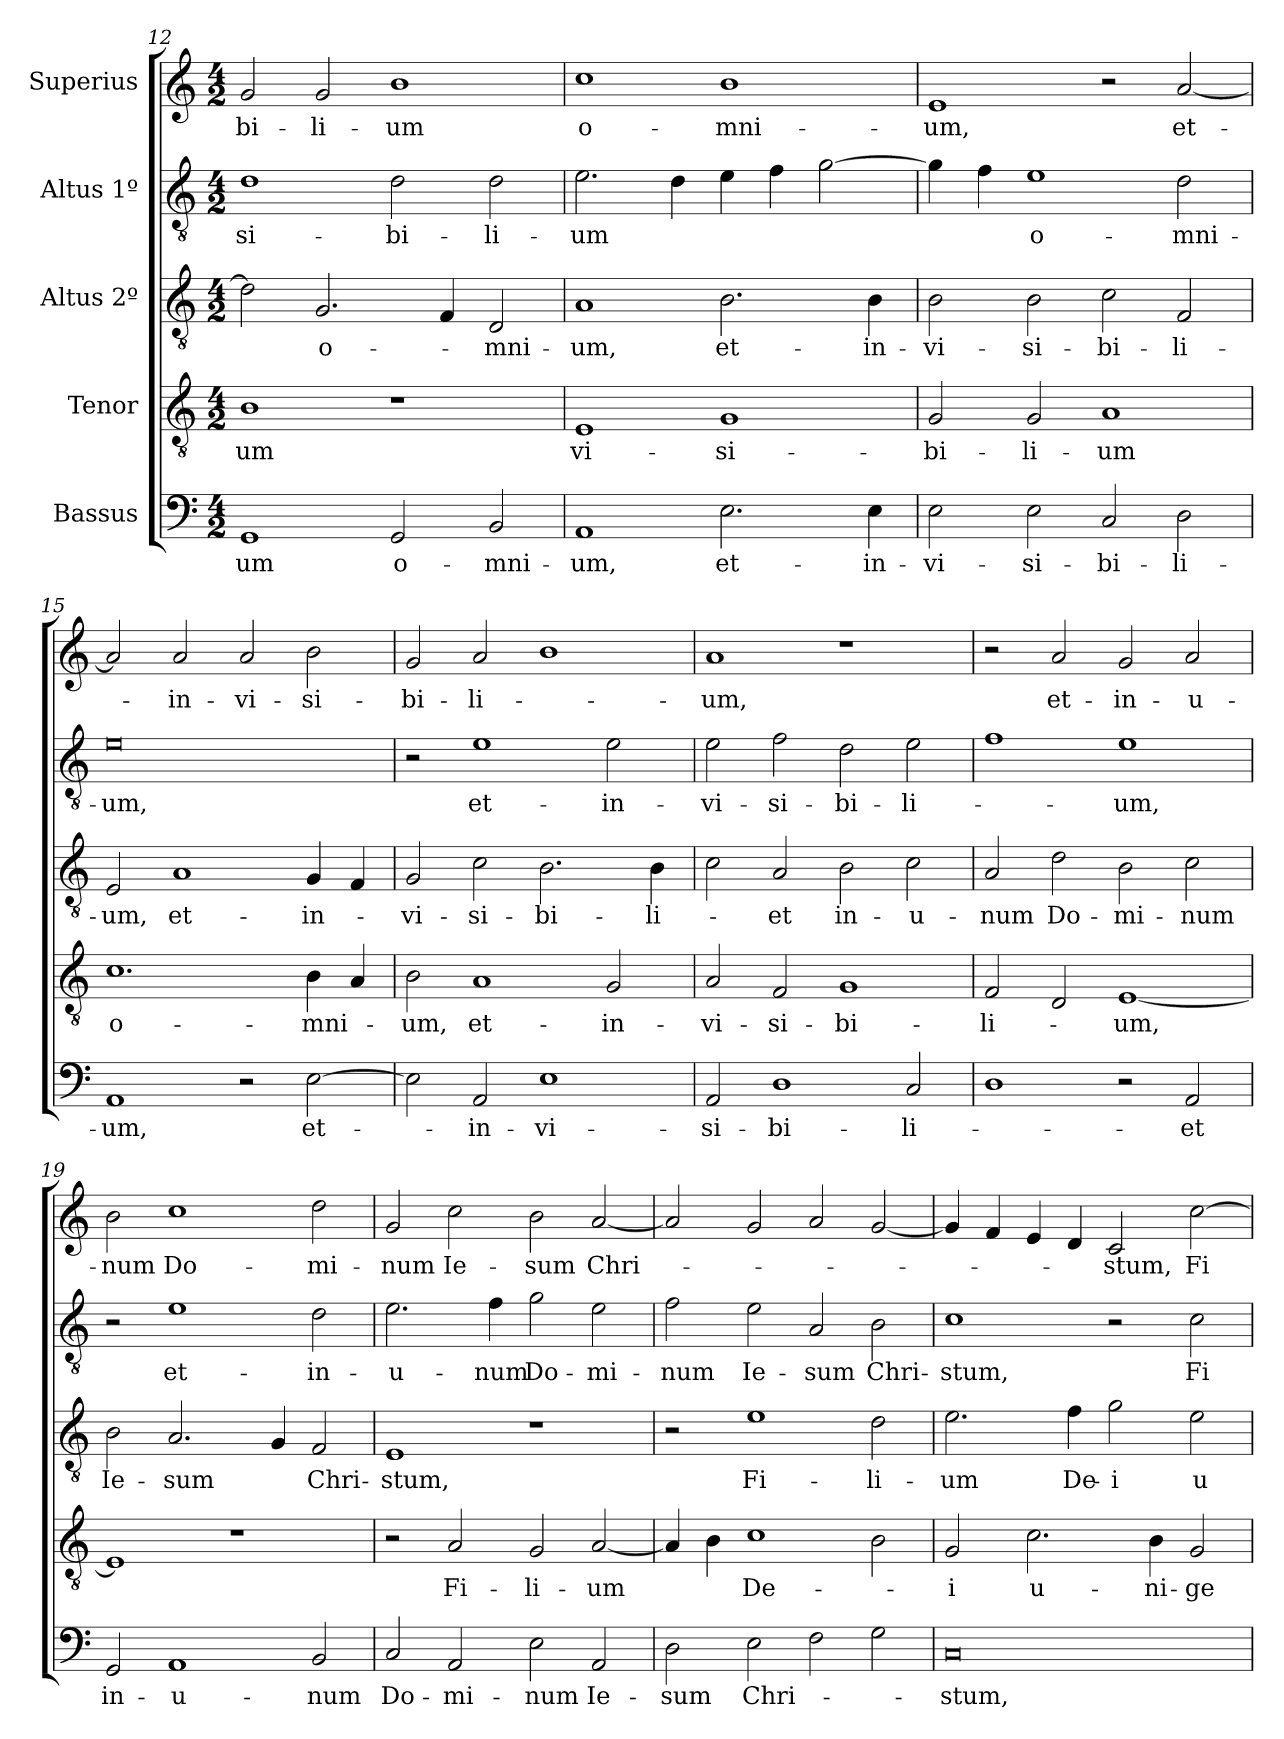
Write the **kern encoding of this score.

**kern	**text	**kern	**text	**kern	**text	**kern	**text	**kern	**text
*part5	*part5	*part4	*part4	*part3	*part3	*part2	*part2	*part1	*part1
*staff5	*staff5	*staff4	*staff4	*staff3	*staff3	*staff2	*staff2	*staff1	*staff1
*I"Bassus	*	*I"Tenor	*	*I"Altus 2º	*	*I"Altus 1º	*	*I"Superius	*
*clefF4	*	*clefGv2	*	*clefGv2	*	*clefGv2	*	*clefG2	*
*k[]	*	*k[]	*	*k[]	*	*k[]	*	*k[]	*
*M4/2	*	*M4/2	*	*M4/2	*	*M4/2	*	*M4/2	*
=12	=12	=12	=12	=12	=12	=12	=12	=12	=12
1GG/	-um	1B\	-um	2d\]	.	1d\	-si-	2g/	-bi-
.	.	.	.	2.G/	o-	.	.	2g/	-li-
2GG/	o-	1r	.	.	.	2d\	-bi-	1b\	-um
.	.	.	.	4F/	.	.	.	.	.
2BB/	-mni-	.	.	2D/	-mni-	2d\	-li-	.	.
=13	=13	=13	=13	=13	=13	=13	=13	=13	=13
1AA/	-um,	1E/	vi-	1A/	-um,	2.e\	-um	1cc\	o-
.	.	.	.	.	.	4d\	.	.	.
2.E\	et-	1G/	-si-	2.B\	et-	4e\	.	1b\	-mni-
.	.	.	.	.	.	4f\	.	.	.
.	.	.	.	.	.	[2g\	.	.	.
4E\	in-	.	.	4B\	in-	.	.	.	.
=14	=14	=14	=14	=14	=14	=14	=14	=14	=14
2E\	-vi-	2G/	-bi-	2B\	-vi-	4g\]	.	1e/	-um,
.	.	.	.	.	.	4f\	.	.	.
2E\	-si-	2G/	-li-	2B\	-si-	1e\	o-	.	.
2C/	-bi-	1A/	-um	2c\	-bi-	.	.	2r	.
2D\	-li-	.	.	2F/	-li-	2d\	-mni-	[2a/	et-
=15	=15	=15	=15	=15	=15	=15	=15	=15	=15
1AA/	-um,	1.c\	o-	2E/	-um,	0e\	-um,	2a/]	.
.	.	.	.	1A/	et-	.	.	2a/	in-
2r	.	.	.	.	.	.	.	2a/	-vi-
[2E\	et-	4B\	-mni-	4G/	in-	.	.	2b\	-si-
.	.	4A/	.	4F/	.	.	.	.	.
=16	=16	=16	=16	=16	=16	=16	=16	=16	=16
2E\]	.	2B\	-um,	2G/	-vi-	2r	.	2g/	-bi-
2AA/	in-	1A/	et-	2c\	-si-	1e\	et-	2a/	-li-
1E\	-vi-	.	.	2.B\	-bi-	.	.	1b\	.
.	.	2G/	in-	.	.	2e\	in-	.	.
.	.	.	.	4B\	-li-	.	.	.	.
=17	=17	=17	=17	=17	=17	=17	=17	=17	=17
2AA/	-si-	2A/	-vi-	2c\	.	2e\	-vi-	1a/	-um,
1D\	-bi-	2F/	-si-	2A/	-et	2f\	-si-	.	.
.	.	1G/	-bi-	2B\	in-	2d\	-bi-	1r	.
2C/	-li-	.	.	2c\	u-	2e\	-li-	.	.
=18	=18	=18	=18	=18	=18	=18	=18	=18	=18
1D\	.	2F/	-li-	2A/	-num	1f\	.	2r	.
.	.	2D/	.	2d\	Do-	.	.	2a/	et-
2r	.	[1E/	-um,	2B\	-mi-	1e\	-um,	2g/	in-
2AA/	-et	.	.	2c\	-num	.	.	2a/	u-
=19	=19	=19	=19	=19	=19	=19	=19	=19	=19
2GG/	in-	1E/]	.	2B\	Ie-	2r	.	2b\	-num
1AA/	u-	.	.	2.A/	-sum	1e\	et-	1cc\	Do-
.	.	1r	.	.	.	.	.	.	.
.	.	.	.	4G/	.	.	.	.	.
2BB/	-num	.	.	2F/	Chri-	2d\	in-	2dd\	-mi-
=20	=20	=20	=20	=20	=20	=20	=20	=20	=20
2C/	Do-	2r	.	1E/	-stum,	2.e\	u-	2g/	-num
2AA/	-mi-	2A/	Fi-	.	.	.	.	2cc\	Ie-
.	.	.	.	.	.	4f\	-num	.	.
2E\	-num	2G/	-li-	1r	.	2g\	Do-	2b\	-sum
2AA/	Ie-	[2A/	-um	.	.	2e\	-mi-	[2a/	Chri-
=21	=21	=21	=21	=21	=21	=21	=21	=21	=21
2D\	-sum	4A/]	.	2r	.	2f\	-num	2a/]	.
.	.	4B\	.	.	.	.	.	.	.
2E\	Chri-	1c\	De-	1e\	Fi-	2e\	Ie-	2g/	.
2F\	.	.	.	.	.	2A/	-sum	2a/	.
2G\	.	2B\	.	2d\	-li-	2B\	Chri-	[2g/	.
=22	=22	=22	=22	=22	=22	=22	=22	=22	=22
0C/	-stum,	2G/	-i	2.e\	-um	1c\	-stum,	4g/]	.
.	.	.	.	.	.	.	.	4f/	.
.	.	2.c\	u-	.	.	.	.	4e/	.
.	.	.	.	4f\	De-	.	.	4d/	.
.	.	.	.	2g\	-i	2r	.	2c/	-stum,
.	.	4B\	-ni-	.	.	.	.	.	.
.	.	2G/	-ge-	2e\	u-	2c\	Fi-	[2cc\	Fi-
=	=	=	=	=	=	=	=	=	=
*-	*-	*-	*-	*-	*-	*-	*-	*-	*-
